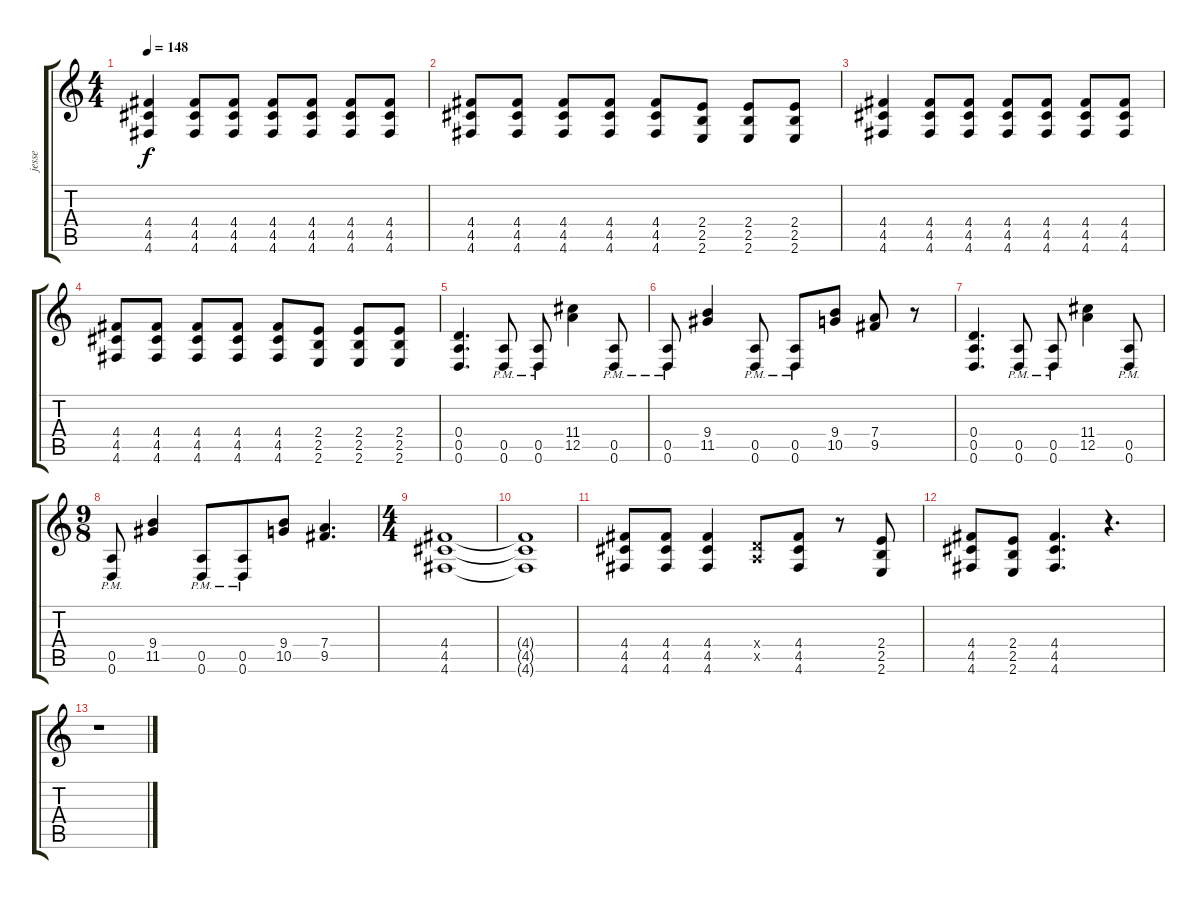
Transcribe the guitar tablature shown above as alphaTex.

\track ("jesse" "jesse") {instrument overdrivenguitar}
\staff {score tabs}
\tuning (E4 B3 G3 D3 A2 D2) {hide}
\ts (4 4)
\tempo 148
\clef g2
\ks c
(4.4 4.5 4.6).4{dy f} (4.4 4.5 4.6).8 (4.4 4.5 4.6).8 (4.4 4.5 4.6).8 (4.4 4.5 4.6).8 (4.4 4.5 4.6).8 (4.4 4.5 4.6).8 |
(4.4 4.5 4.6).8 (4.4 4.5 4.6).8 (4.4 4.5 4.6).8 (4.4 4.5 4.6).8 (4.4 4.5 4.6).8 (2.4 2.5 2.6).8 (2.4 2.5 2.6).8 (2.4 2.5 2.6).8 |
(4.4 4.5 4.6).4 (4.4 4.5 4.6).8 (4.4 4.5 4.6).8 (4.4 4.5 4.6).8 (4.4 4.5 4.6).8 (4.4 4.5 4.6).8 (4.4 4.5 4.6).8 |
(4.4 4.5 4.6).8 (4.4 4.5 4.6).8 (4.4 4.5 4.6).8 (4.4 4.5 4.6).8 (4.4 4.5 4.6).8 (2.4 2.5 2.6).8 (2.4 2.5 2.6).8 (2.4 2.5 2.6).8 |
(0.4 0.5 0.6).4{d} (0.5{pm} 0.6{pm}).8 (0.5{pm} 0.6{pm}).8 (11.4 12.5).4 (0.5{pm} 0.6{pm}).8 |
(0.5{pm} 0.6{pm}).8 (9.4 11.5).4 (0.5{pm} 0.6{pm}).8 (0.5{pm} 0.6{pm}).8 (9.4 10.5).8 (7.4 9.5).8 r.8 |
(0.4 0.5 0.6).4{d} (0.5{pm} 0.6{pm}).8 (0.5{pm} 0.6{pm}).8 (11.4 12.5).4 (0.5{pm} 0.6{pm}).8 |
\ts (9 8)
(0.5{pm} 0.6{pm}).8 (9.4 11.5).4 (0.5{pm} 0.6{pm}).8 (0.5{pm} 0.6{pm}).8 (9.4 10.5).8 (7.4 9.5).4{d} |
\ts (4 4)
(4.4 4.5 4.6).1 |
(4.4{t} 4.5{t} 4.6{t}).1 |
(4.4 4.5 4.6).8 (4.4 4.5 4.6).8 (4.4 4.5 4.6).4 (0.4{x} 0.5{x}).8 (4.4 4.5 4.6).8 r.8 (2.4 2.5 2.6).8 |
(4.4 4.5 4.6).8 (2.4 2.5 2.6).8 (4.4 4.5 4.6).4{d} r.4{d} |
r.1
